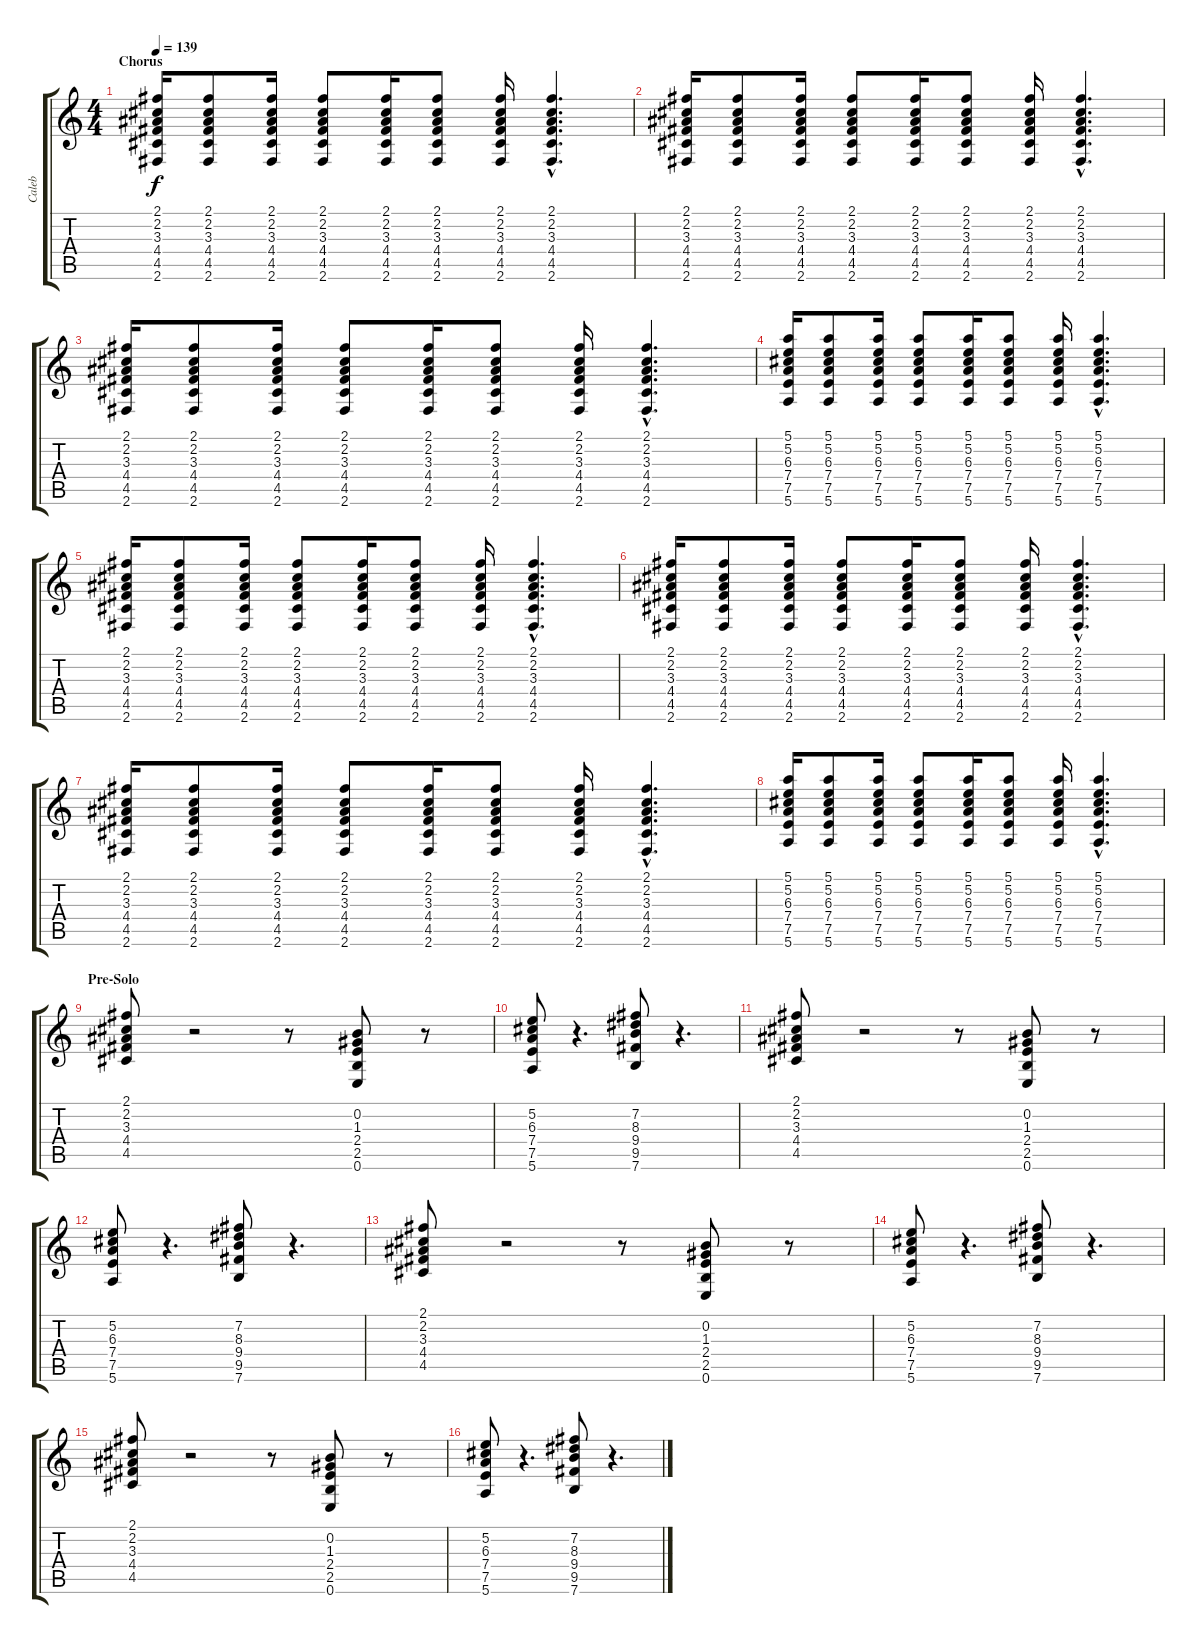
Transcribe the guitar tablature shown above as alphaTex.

\track ("Caleb" "Caleb") {instrument distortionguitar}
\staff {score tabs}
\tuning (E4 B3 G3 D3 A2 E2) {hide}
\ts (4 4)
\section ("" "Chorus")
\tempo 139
\clef g2
\ks c
(2.1 2.2 3.3 4.4 4.5 2.6).16{dy f volume 10} (2.1 2.2 3.3 4.4 4.5 2.6).8 (2.1 2.2 3.3 4.4 4.5 2.6).16 (2.1 2.2 3.3 4.4 4.5 2.6).8 (2.1 2.2 3.3 4.4 4.5 2.6).16 (2.1 2.2 3.3 4.4 4.5 2.6).8 (2.1 2.2 3.3 4.4 4.5 2.6).16 (2.1{hac} 2.2{hac} 3.3{hac} 4.4{hac} 4.5{hac} 2.6{hac}).4{d volume 7} |
(2.1 2.2 3.3 4.4 4.5 2.6).16{volume 10} (2.1 2.2 3.3 4.4 4.5 2.6).8 (2.1 2.2 3.3 4.4 4.5 2.6).16 (2.1 2.2 3.3 4.4 4.5 2.6).8 (2.1 2.2 3.3 4.4 4.5 2.6).16 (2.1 2.2 3.3 4.4 4.5 2.6).8 (2.1 2.2 3.3 4.4 4.5 2.6).16 (2.1{hac} 2.2{hac} 3.3{hac} 4.4{hac} 4.5{hac} 2.6{hac}).4{d volume 7} |
(2.1 2.2 3.3 4.4 4.5 2.6).16{volume 10} (2.1 2.2 3.3 4.4 4.5 2.6).8 (2.1 2.2 3.3 4.4 4.5 2.6).16 (2.1 2.2 3.3 4.4 4.5 2.6).8 (2.1 2.2 3.3 4.4 4.5 2.6).16 (2.1 2.2 3.3 4.4 4.5 2.6).8 (2.1 2.2 3.3 4.4 4.5 2.6).16 (2.1{hac} 2.2{hac} 3.3{hac} 4.4{hac} 4.5{hac} 2.6{hac}).4{d volume 7} |
(5.1 5.2 6.3 7.4 7.5 5.6).16{volume 10} (5.1 5.2 6.3 7.4 7.5 5.6).8 (5.1 5.2 6.3 7.4 7.5 5.6).16 (5.1 5.2 6.3 7.4 7.5 5.6).8 (5.1 5.2 6.3 7.4 7.5 5.6).16 (5.1 5.2 6.3 7.4 7.5 5.6).8 (5.1 5.2 6.3 7.4 7.5 5.6).16 (5.1{hac} 5.2{hac} 6.3{hac} 7.4{hac} 7.5{hac} 5.6{hac}).4{d volume 7} |
(2.1 2.2 3.3 4.4 4.5 2.6).16{volume 10} (2.1 2.2 3.3 4.4 4.5 2.6).8 (2.1 2.2 3.3 4.4 4.5 2.6).16 (2.1 2.2 3.3 4.4 4.5 2.6).8 (2.1 2.2 3.3 4.4 4.5 2.6).16 (2.1 2.2 3.3 4.4 4.5 2.6).8 (2.1 2.2 3.3 4.4 4.5 2.6).16 (2.1{hac} 2.2{hac} 3.3{hac} 4.4{hac} 4.5{hac} 2.6{hac}).4{d volume 7} |
(2.1 2.2 3.3 4.4 4.5 2.6).16{volume 10} (2.1 2.2 3.3 4.4 4.5 2.6).8 (2.1 2.2 3.3 4.4 4.5 2.6).16 (2.1 2.2 3.3 4.4 4.5 2.6).8 (2.1 2.2 3.3 4.4 4.5 2.6).16 (2.1 2.2 3.3 4.4 4.5 2.6).8 (2.1 2.2 3.3 4.4 4.5 2.6).16 (2.1{hac} 2.2{hac} 3.3{hac} 4.4{hac} 4.5{hac} 2.6{hac}).4{d volume 7} |
(2.1 2.2 3.3 4.4 4.5 2.6).16{volume 10} (2.1 2.2 3.3 4.4 4.5 2.6).8 (2.1 2.2 3.3 4.4 4.5 2.6).16 (2.1 2.2 3.3 4.4 4.5 2.6).8 (2.1 2.2 3.3 4.4 4.5 2.6).16 (2.1 2.2 3.3 4.4 4.5 2.6).8 (2.1 2.2 3.3 4.4 4.5 2.6).16 (2.1{hac} 2.2{hac} 3.3{hac} 4.4{hac} 4.5{hac} 2.6{hac}).4{d volume 7} |
(5.1 5.2 6.3 7.4 7.5 5.6).16{volume 10} (5.1 5.2 6.3 7.4 7.5 5.6).8 (5.1 5.2 6.3 7.4 7.5 5.6).16 (5.1 5.2 6.3 7.4 7.5 5.6).8 (5.1 5.2 6.3 7.4 7.5 5.6).16 (5.1 5.2 6.3 7.4 7.5 5.6).8 (5.1 5.2 6.3 7.4 7.5 5.6).16 (5.1{hac} 5.2{hac} 6.3{hac} 7.4{hac} 7.5{hac} 5.6{hac}).4{d volume 7} |
\section ("" "Pre-Solo")
(2.1 2.2 3.3 4.4 4.5).8{volume 10} r.2 r.8 (0.2 1.3 2.4 2.5 0.6).8 r.8 |
(5.2 6.3 7.4 7.5 5.6).8 r.4{d} (7.2 8.3 9.4 9.5 7.6).8 r.4{d} |
(2.1 2.2 3.3 4.4 4.5).8 r.2 r.8 (0.2 1.3 2.4 2.5 0.6).8 r.8 |
(5.2 6.3 7.4 7.5 5.6).8 r.4{d} (7.2 8.3 9.4 9.5 7.6).8 r.4{d} |
(2.1 2.2 3.3 4.4 4.5).8 r.2 r.8 (0.2 1.3 2.4 2.5 0.6).8 r.8 |
(5.2 6.3 7.4 7.5 5.6).8 r.4{d} (7.2 8.3 9.4 9.5 7.6).8 r.4{d} |
(2.1 2.2 3.3 4.4 4.5).8 r.2 r.8 (0.2 1.3 2.4 2.5 0.6).8 r.8 |
(5.2 6.3 7.4 7.5 5.6).8 r.4{d} (7.2 8.3 9.4 9.5 7.6).8 r.4{d}
